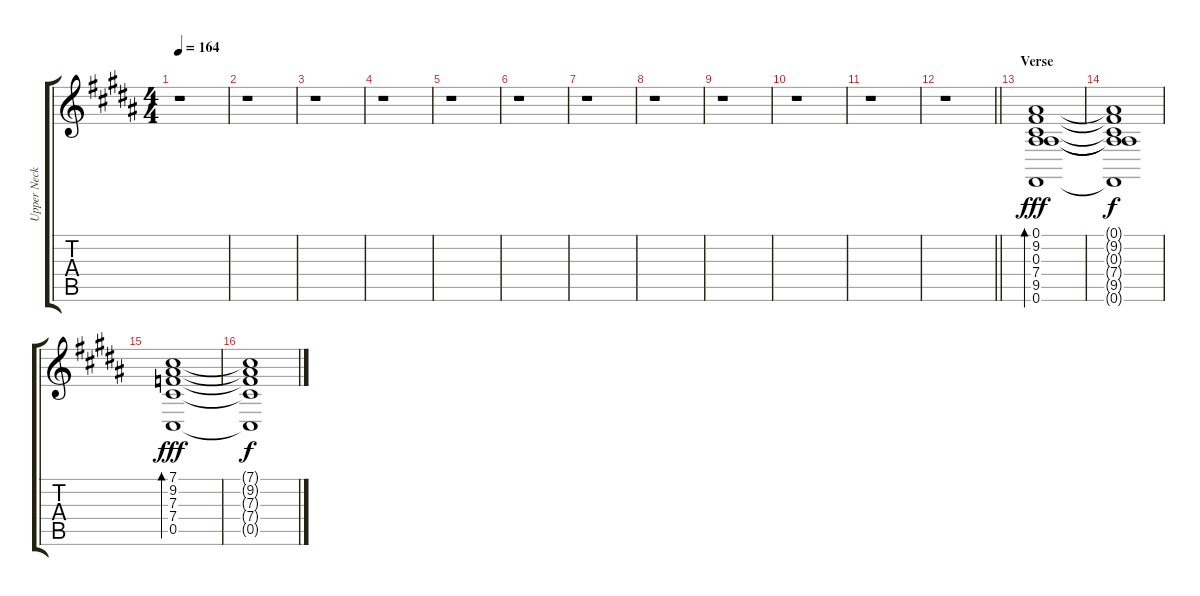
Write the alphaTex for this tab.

\track ("Upper Neck (12-String)" "Upper Neck") {instrument synthstrings2}
\staff {score tabs}
\tuning (Gb4 Db4 Bb3 Gb3 Db3 Gb2) {hide}
\ts (4 4)
\tempo 164
\clef g2
\ks b
r.1{dy f} |
r.1 |
r.1 |
r.1 |
r.1 |
r.1 |
r.1 |
r.1 |
r.1 |
r.1 |
r.1 |
\barLineRight lightlight
r.1 |
\section ("" "Verse ")
(0.1 9.2 0.3 7.4 9.5 0.6).1{bd 240 dy fff} |
(0.1{t} 9.2{t} 0.3{t} 7.4{t} 9.5{t} 0.6{t}).1{dy f} |
(7.1 9.2 7.3 7.4 0.5).1{bd 240 dy fff} |
(7.1{t} 9.2{t} 7.3{t} 7.4{t} 0.5{t}).1{dy f}
